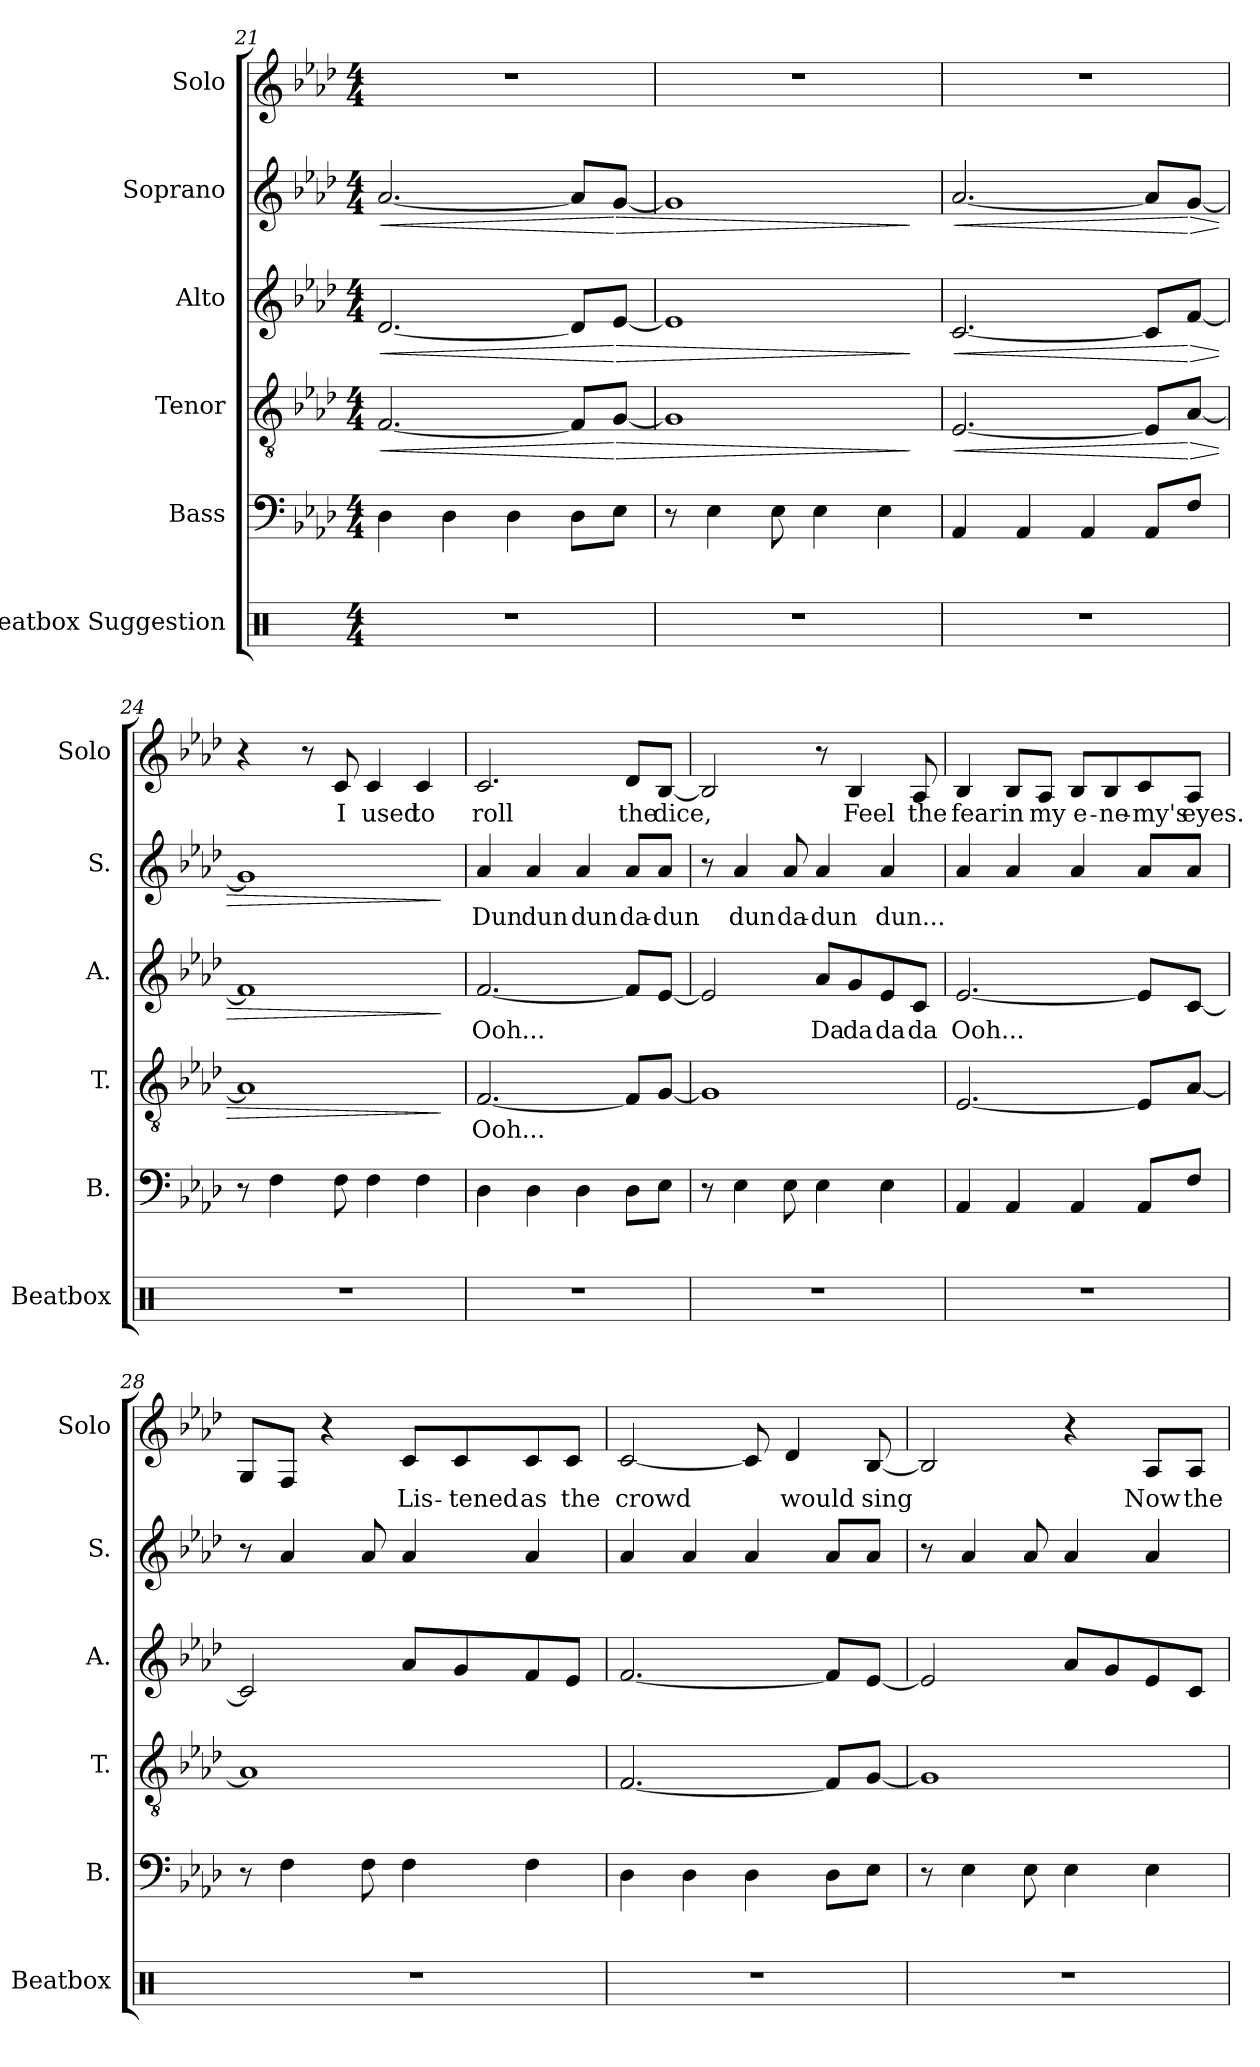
**kern	**kern	**kern	**text	**dynam	**kern	**text	**dynam	**kern	**text	**dynam	**kern	**text
*part6	*part5	*part4	*part4	*part4	*part3	*part3	*part3	*part2	*part2	*part2	*part1	*part1
*staff6	*staff5	*staff4	*staff4	*staff4	*staff3	*staff3	*staff3	*staff2	*staff2	*staff2	*staff1	*staff1
*I"Beatbox Suggestion	*I"Bass	*I"Tenor	*	*	*I"Alto	*	*	*I"Soprano	*	*	*I"Solo	*
*I'Beatbox	*I'B.	*I'T.	*	*	*I'A.	*	*	*I'S.	*	*	*I'Solo	*
*clefX	*clefF4	*clefGv2	*	*	*clefG2	*	*	*clefG2	*	*	*clefG2	*
*k[]	*k[b-e-a-d-]	*k[b-e-a-d-]	*	*	*k[b-e-a-d-]	*	*	*k[b-e-a-d-]	*	*	*k[b-e-a-d-]	*
*M4/4	*M4/4	*M4/4	*	*	*M4/4	*	*	*M4/4	*	*	*M4/4	*
=21	=21	=21	=21	=21	=21	=21	=21	=21	=21	=21	=21	=21
!	!	!	!	!LO:HP:b	!	!	!LO:HP:b	!	!	!LO:HP:b	!	!
1r	4D-\	[2.F/	.	<	[2.d-/	.	<	[2.a-/	.	<	1r	.
.	4D-\	.	.	.	.	.	.	.	.	.	.	.
.	4D-\	.	.	.	.	.	.	.	.	.	.	.
.	8D-\L	8F/L]	.	.	8d-/L]	.	.	8a-/L]	.	.	.	.
!	!	!	!	!LO:HP:n=1:b	!	!	!LO:HP:n=1:b	!	!	!LO:HP:n=1:b	!	!
.	8E-\J	[8G/J	.	[ >	[8e-/J	.	[ >	[8g/J	.	[ >	.	.
=22	=22	=22	=22	=22	=22	=22	=22	=22	=22	=22	=22	=22
1r	8r	1G]	.	.	1e-]	.	.	1g]	.	.	1r	.
.	4E-\	.	.	.	.	.	.	.	.	.	.	.
.	8E-\	.	.	.	.	.	.	.	.	.	.	.
.	4E-\	.	.	.	.	.	.	.	.	.	.	.
.	4E-\	.	.	.	.	.	.	.	.	.	.	.
.	.	.	.	]	.	.	]	.	.	]	.	.
=23	=23	=23	=23	=23	=23	=23	=23	=23	=23	=23	=23	=23
!	!	!	!	!LO:HP:b	!	!	!LO:HP:b	!	!	!LO:HP:b	!	!
1r	4AA-/	[2.E-/	.	<	[2.c/	.	<	[2.a-/	.	<	1r	.
.	4AA-/	.	.	.	.	.	.	.	.	.	.	.
.	4AA-/	.	.	.	.	.	.	.	.	.	.	.
.	8AA-/L	8E-/L]	.	.	8c/L]	.	.	8a-/L]	.	.	.	.
!	!	!	!	!LO:HP:n=1:b	!	!	!LO:HP:n=1:b	!	!	!LO:HP:n=1:b	!	!
.	8F/J	[8A-/J	.	[ >	[8f/J	.	[ >	[8g/J	.	[ >	.	.
=24	=24	=24	=24	=24	=24	=24	=24	=24	=24	=24	=24	=24
1r	8r	1A-]	.	.	1f]	.	.	1g]	.	.	4r	.
.	4F\	.	.	.	.	.	.	.	.	.	.	.
.	.	.	.	.	.	.	.	.	.	.	8r	.
.	8F\	.	.	.	.	.	.	.	.	.	8c/	I
.	4F\	.	.	.	.	.	.	.	.	.	4c/	used
.	4F\	.	.	.	.	.	.	.	.	.	4c/	to
.	.	.	.	]	.	.	]	.	.	]	.	.
!!LO:LB:g=z
=25	=25	=25	=25	=25	=25	=25	=25	=25	=25	=25	=25	=25
1r	4D-\	[2.F/	Ooh...	.	[2.f/	Ooh...	.	4a-/	Dun	.	2.c/	roll
.	4D-\	.	.	.	.	.	.	4a-/	dun	.	.	.
.	4D-\	.	.	.	.	.	.	4a-/	dun	.	.	.
.	8D-\L	8F/L]	.	.	8f/L]	.	.	8a-/L	da-	.	8d-/L	the
.	8E-\J	[8G/J	.	.	[8e-/J	.	.	8a-/J	-dun	.	[8B-/J	dice,
=26	=26	=26	=26	=26	=26	=26	=26	=26	=26	=26	=26	=26
1r	8r	1G]	.	.	2e-/]	.	.	8r	.	.	2B-/]	.
.	4E-\	.	.	.	.	.	.	4a-/	dun	.	.	.
.	8E-\	.	.	.	.	.	.	8a-/	da-	.	.	.
.	4E-\	.	.	.	8a-/L	Da	.	4a-/	-dun	.	8r	.
.	.	.	.	.	8g/	da	.	.	.	.	4B-/	Feel
.	4E-\	.	.	.	8e-/	da	.	4a-/	dun...	.	.	.
.	.	.	.	.	8c/J	da	.	.	.	.	8A-/	the
=27	=27	=27	=27	=27	=27	=27	=27	=27	=27	=27	=27	=27
1r	4AA-/	[2.E-/	.	.	[2.e-/	Ooh...	.	4a-/	.	.	4B-/	fear
.	4AA-/	.	.	.	.	.	.	4a-/	.	.	8B-/L	in
.	.	.	.	.	.	.	.	.	.	.	8A-/J	my
.	4AA-/	.	.	.	.	.	.	4a-/	.	.	8B-/L	e-
.	.	.	.	.	.	.	.	.	.	.	8B-/	-ne-
.	8AA-/L	8E-/L]	.	.	8e-/L]	.	.	8a-/L	.	.	8c/	-my's
.	8F/J	[8A-/J	.	.	[8c/J	.	.	8a-/J	.	.	8A-/J	eyes.
=28	=28	=28	=28	=28	=28	=28	=28	=28	=28	=28	=28	=28
1r	8r	1A-]	.	.	2c/]	.	.	8r	.	.	8G/L	.
.	4F\	.	.	.	.	.	.	4a-/	.	.	8F/J	.
.	.	.	.	.	.	.	.	.	.	.	4r	.
.	8F\	.	.	.	.	.	.	8a-/	.	.	.	.
.	4F\	.	.	.	8a-/L	.	.	4a-/	.	.	8c/L	Lis-
.	.	.	.	.	8g/	.	.	.	.	.	8c/	-tened
.	4F\	.	.	.	8f/	.	.	4a-/	.	.	8c/	as
.	.	.	.	.	8e-/J	.	.	.	.	.	8c/J	the
!!LO:PB:g=z
=29	=29	=29	=29	=29	=29	=29	=29	=29	=29	=29	=29	=29
1r	4D-\	[2.F/	.	.	[2.f/	.	.	4a-/	.	.	[2c/	crowd
.	4D-\	.	.	.	.	.	.	4a-/	.	.	.	.
.	4D-\	.	.	.	.	.	.	4a-/	.	.	8c/]	.
.	.	.	.	.	.	.	.	.	.	.	4d-/	would
.	8D-\L	8F/L]	.	.	8f/L]	.	.	8a-/L	.	.	.	.
.	8E-\J	[8G/J	.	.	[8e-/J	.	.	8a-/J	.	.	[8B-/	sing
=30	=30	=30	=30	=30	=30	=30	=30	=30	=30	=30	=30	=30
1r	8r	1G]	.	.	2e-/]	.	.	8r	.	.	2B-/]	.
.	4E-\	.	.	.	.	.	.	4a-/	.	.	.	.
.	8E-\	.	.	.	.	.	.	8a-/	.	.	.	.
.	4E-\	.	.	.	8a-/L	.	.	4a-/	.	.	4r	.
.	.	.	.	.	8g/	.	.	.	.	.	.	.
.	4E-\	.	.	.	8e-/	.	.	4a-/	.	.	8A-/L	Now
.	.	.	.	.	8c/J	.	.	.	.	.	8A-/J	the
=	=	=	=	=	=	=	=	=	=	=	=	=
*-	*-	*-	*-	*-	*-	*-	*-	*-	*-	*-	*-	*-
